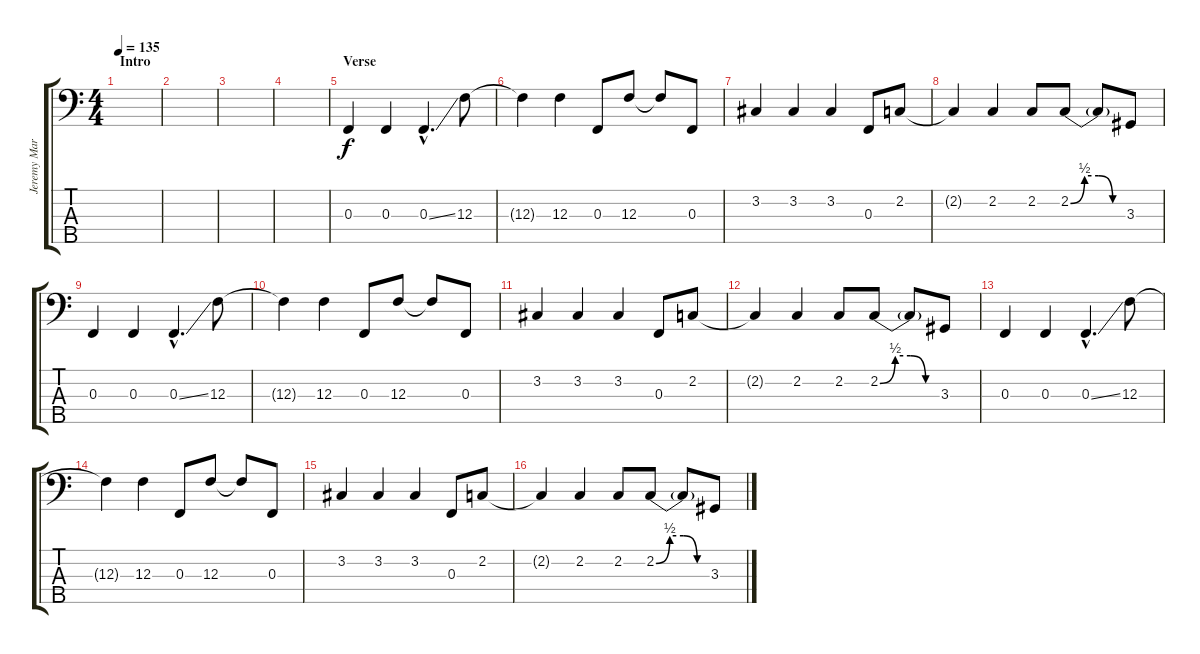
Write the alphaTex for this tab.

\track ("Jeremy Marshall (Bass)" "Jeremy Mar") {instrument electricbasspick}
\staff {score tabs}
\tuning (Eb2 Bb1 F1 C1 G0) {hide}
\ts (4 4)
\section ("" "Intro")
\tempo 135
\clef f4
\ks c
|
|
|
|
\section ("" "Verse")
0.3.4 0.3.4 0.3{ss hac}.4{d} 12.3.8 |
12.3{t}.4 12.3.4 0.3.8 12.3.8 12.3{t}.8 0.3.8 |
3.2.4 3.2.4 3.2.4 0.3.8 2.2.8 |
2.2{t}.4 2.2.4 2.2.8 2.2{be (custom 0 0 15 2 30 2 45 0 60 0)}.8 2.2{t}.8 3.3.8 |
0.3.4 0.3.4 0.3{ss hac}.4{d} 12.3.8 |
12.3{t}.4 12.3.4 0.3.8 12.3.8 12.3{t}.8 0.3.8 |
3.2.4 3.2.4 3.2.4 0.3.8 2.2.8 |
2.2{t}.4 2.2.4 2.2.8 2.2{be (custom 0 0 15 2 30 2 45 0 60 0)}.8 2.2{t}.8 3.3.8 |
0.3.4 0.3.4 0.3{ss hac}.4{d} 12.3.8 |
12.3{t}.4 12.3.4 0.3.8 12.3.8 12.3{t}.8 0.3.8 |
3.2.4 3.2.4 3.2.4 0.3.8 2.2.8 |
2.2{t}.4 2.2.4 2.2.8 2.2{be (custom 0 0 15 2 30 2 45 0 60 0)}.8 2.2{t}.8 3.3.8
